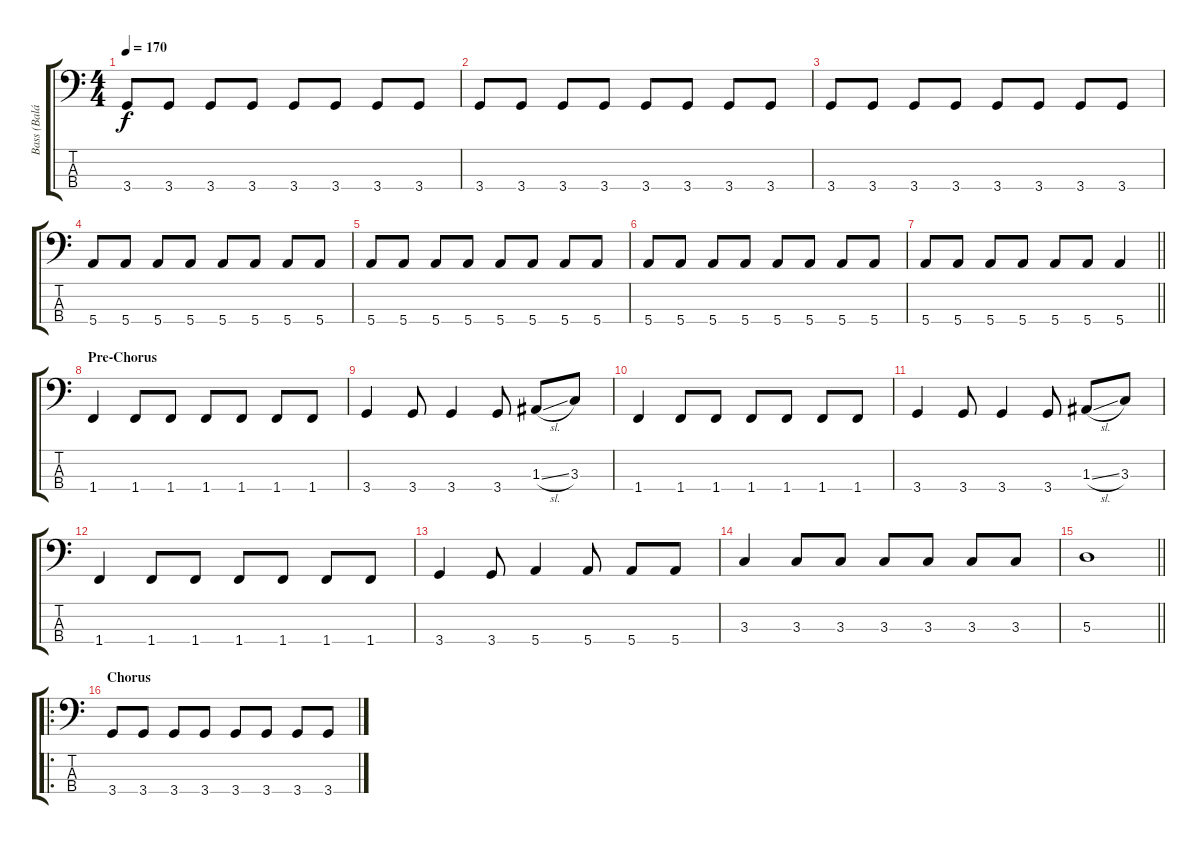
\track ("Bass (Balázs Sebestény)" "Bass (Balá") {instrument electricbassfinger}
\staff {score tabs}
\tuning (G2 D2 A1 E1) {hide}
\ts (4 4)
\tempo 170
\clef f4
\ks c
3.4.8{dy f} 3.4.8 3.4.8 3.4.8 3.4.8 3.4.8 3.4.8 3.4.8 |
3.4.8 3.4.8 3.4.8 3.4.8 3.4.8 3.4.8 3.4.8 3.4.8 |
3.4.8 3.4.8 3.4.8 3.4.8 3.4.8 3.4.8 3.4.8 3.4.8 |
5.4.8 5.4.8 5.4.8 5.4.8 5.4.8 5.4.8 5.4.8 5.4.8 |
5.4.8 5.4.8 5.4.8 5.4.8 5.4.8 5.4.8 5.4.8 5.4.8 |
5.4.8 5.4.8 5.4.8 5.4.8 5.4.8 5.4.8 5.4.8 5.4.8 |
\barLineRight lightlight
5.4.8 5.4.8 5.4.8 5.4.8 5.4.8 5.4.8 5.4.4 |
\section ("" "Pre-Chorus")
1.4.4 1.4.8 1.4.8 1.4.8 1.4.8 1.4.8 1.4.8 |
3.4.4 3.4.8 3.4.4 3.4.8 1.3{sl}.8 3.3.8 |
1.4.4 1.4.8 1.4.8 1.4.8 1.4.8 1.4.8 1.4.8 |
3.4.4 3.4.8 3.4.4 3.4.8 1.3{sl}.8 3.3.8 |
1.4.4 1.4.8 1.4.8 1.4.8 1.4.8 1.4.8 1.4.8 |
3.4.4 3.4.8 5.4.4 5.4.8 5.4.8 5.4.8 |
3.3.4 3.3.8 3.3.8 3.3.8 3.3.8 3.3.8 3.3.8 |
\barLineRight lightlight
5.3.1 |
\ro
\section ("" "Chorus")
3.4.8 3.4.8 3.4.8 3.4.8 3.4.8 3.4.8 3.4.8 3.4.8
